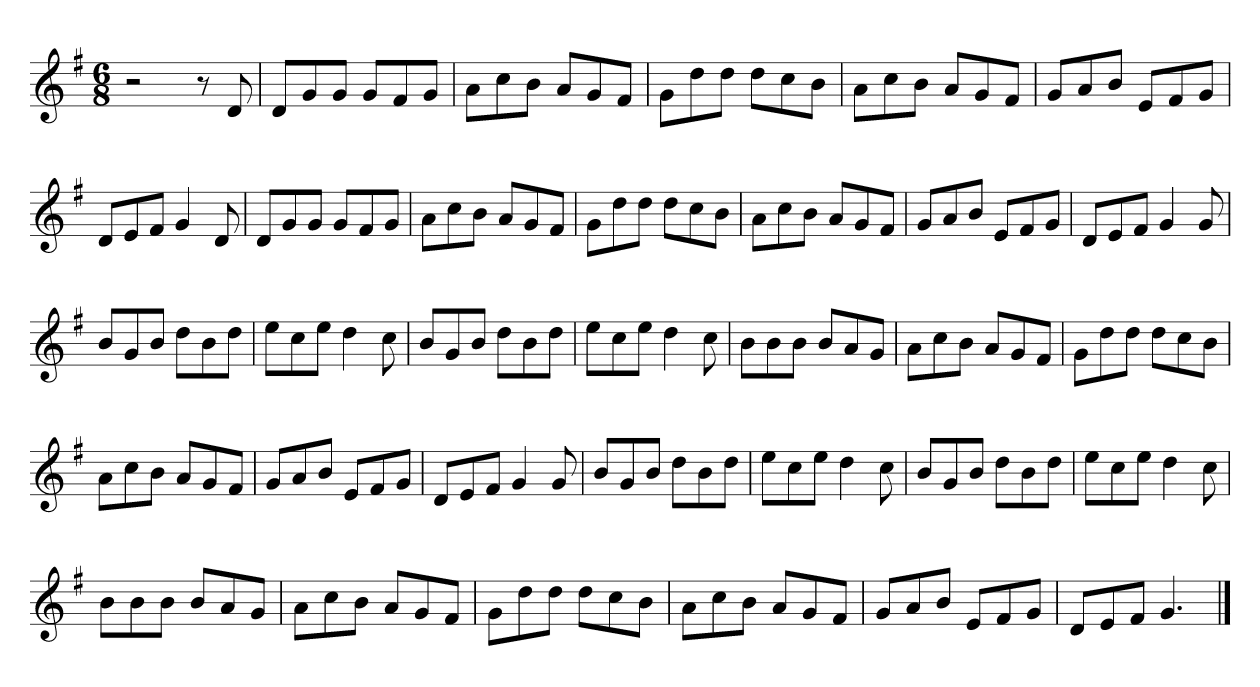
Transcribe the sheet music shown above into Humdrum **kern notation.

**kern
*part1
*staff1
*clefG2
*k[f#]
*M6/8
=
2r
8r
8d/
=
8d/L
8g/
8g/J
8g/L
8f#/
8g/J
=
8a\L
8cc\
8b\J
8a/L
8g/
8f#/J
=
8g\L
8dd\
8dd\J
8dd\L
8cc\
8b\J
=
8a\L
8cc\
8b\J
8a/L
8g/
8f#/J
=
8g/L
8a/
8b/J
8e/L
8f#/
8g/J
=
8d/L
8e/
8f#/J
4g/
8d/
=
8d/L
8g/
8g/J
8g/L
8f#/
8g/J
=
8a\L
8cc\
8b\J
8a/L
8g/
8f#/J
=
8g\L
8dd\
8dd\J
8dd\L
8cc\
8b\J
=
8a\L
8cc\
8b\J
8a/L
8g/
8f#/J
=
8g/L
8a/
8b/J
8e/L
8f#/
8g/J
=
8d/L
8e/
8f#/J
4g/
8g/
=
8b/L
8g/
8b/J
8dd\L
8b\
8dd\J
=
8ee\L
8cc\
8ee\J
4dd\
8cc\
=
8b/L
8g/
8b/J
8dd\L
8b\
8dd\J
=
8ee\L
8cc\
8ee\J
4dd\
8cc\
=
8b\L
8b\
8b\J
8b/L
8a/
8g/J
=
8a\L
8cc\
8b\J
8a/L
8g/
8f#/J
=
8g\L
8dd\
8dd\J
8dd\L
8cc\
8b\J
=
8a\L
8cc\
8b\J
8a/L
8g/
8f#/J
=
8g/L
8a/
8b/J
8e/L
8f#/
8g/J
=
8d/L
8e/
8f#/J
4g/
8g/
=
8b/L
8g/
8b/J
8dd\L
8b\
8dd\J
=
8ee\L
8cc\
8ee\J
4dd\
8cc\
=
8b/L
8g/
8b/J
8dd\L
8b\
8dd\J
=
8ee\L
8cc\
8ee\J
4dd\
8cc\
=
8b\L
8b\
8b\J
8b/L
8a/
8g/J
=
8a\L
8cc\
8b\J
8a/L
8g/
8f#/J
=
8g\L
8dd\
8dd\J
8dd\L
8cc\
8b\J
=
8a\L
8cc\
8b\J
8a/L
8g/
8f#/J
=
8g/L
8a/
8b/J
8e/L
8f#/
8g/J
=
8d/L
8e/
8f#/J
4.g/
==
*-
